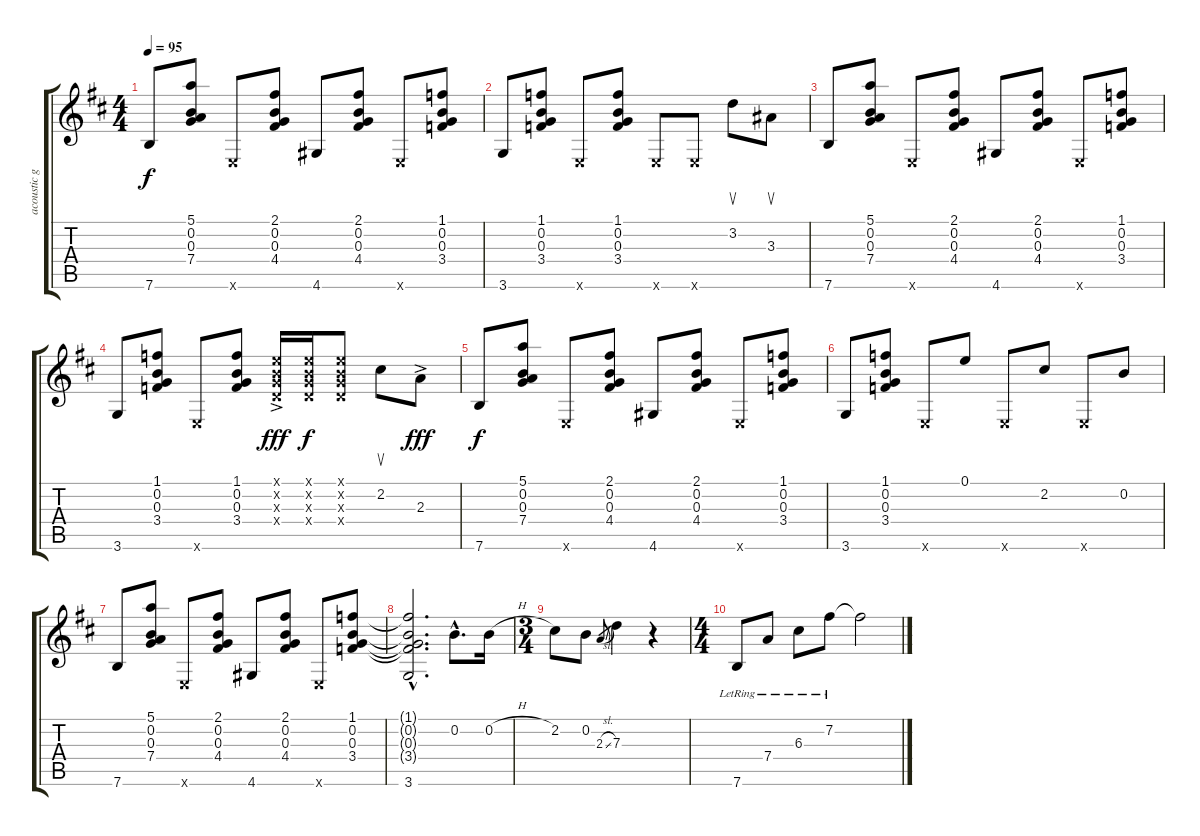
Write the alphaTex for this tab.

\track ("acoustic guitar" "acoustic g") {instrument acousticguitarsteel}
\staff {score tabs}
\tuning (E4 B3 G3 D3 A2 E2) {hide}
\ts (4 4)
\tempo 95
\clef g2
\ks d
7.6.8{dy f} (5.1 0.2 0.3 7.4).8 0.6{x}.8 (2.1 0.2 0.3 4.4).8 4.6.8 (2.1 0.2 0.3 4.4).8 0.6{x}.8 (1.1 0.2 0.3 3.4).8 |
3.6.8 (1.1 0.2 0.3 3.4).8 0.6{x}.8 (1.1 0.2 0.3 3.4).8 0.6{x}.8 0.6{x}.8 3.2.8{su} 3.3.8{su} |
7.6.8 (5.1 0.2 0.3 7.4).8 0.6{x}.8 (2.1 0.2 0.3 4.4).8 4.6.8 (2.1 0.2 0.3 4.4).8 0.6{x}.8 (1.1 0.2 0.3 3.4).8 |
3.6.8 (1.1 0.2 0.3 3.4).8 0.6{x}.8 (1.1 0.2 0.3 3.4).8 (0.1{ac x} 0.2{ac x} 0.3{ac x} 0.4{ac x}).16{dy fff} (0.1{x} 0.2{x} 0.3{x} 0.4{x}).16{dy f} (0.1{x} 0.2{x} 0.3{x} 0.4{x}).8 2.2.8{su} 2.3{ac}.8{dy fff} |
7.6.8{dy f} (5.1 0.2 0.3 7.4).8 0.6{x}.8 (2.1 0.2 0.3 4.4).8 4.6.8 (2.1 0.2 0.3 4.4).8 0.6{x}.8 (1.1 0.2 0.3 3.4).8 |
3.6.8 (1.1 0.2 0.3 3.4).8 0.6{x}.8 0.1.8 0.6{x}.8 2.2.8 0.6{x}.8 0.2.8 |
7.6.8 (5.1 0.2 0.3 7.4).8 0.6{x}.8 (2.1 0.2 0.3 4.4).8 4.6.8 (2.1 0.2 0.3 4.4).8 0.6{x}.8 (1.1 0.2 0.3 3.4).8 |
(1.1{hac t} 0.2{hac t} 0.3{hac t} 3.4{hac t} 3.6{hac}).2{d} 0.2{hac}.8{d} 0.2{h}.16 |
\ts (3 4)
2.2.8 0.2.8 2.3{sl}.8{gr} 7.3.4 r.4 |
\ts (4 4)
7.6{lr}.8 7.4{lr}.8 6.3{lr}.8 7.2{lr}.8 7.2{t}.2
